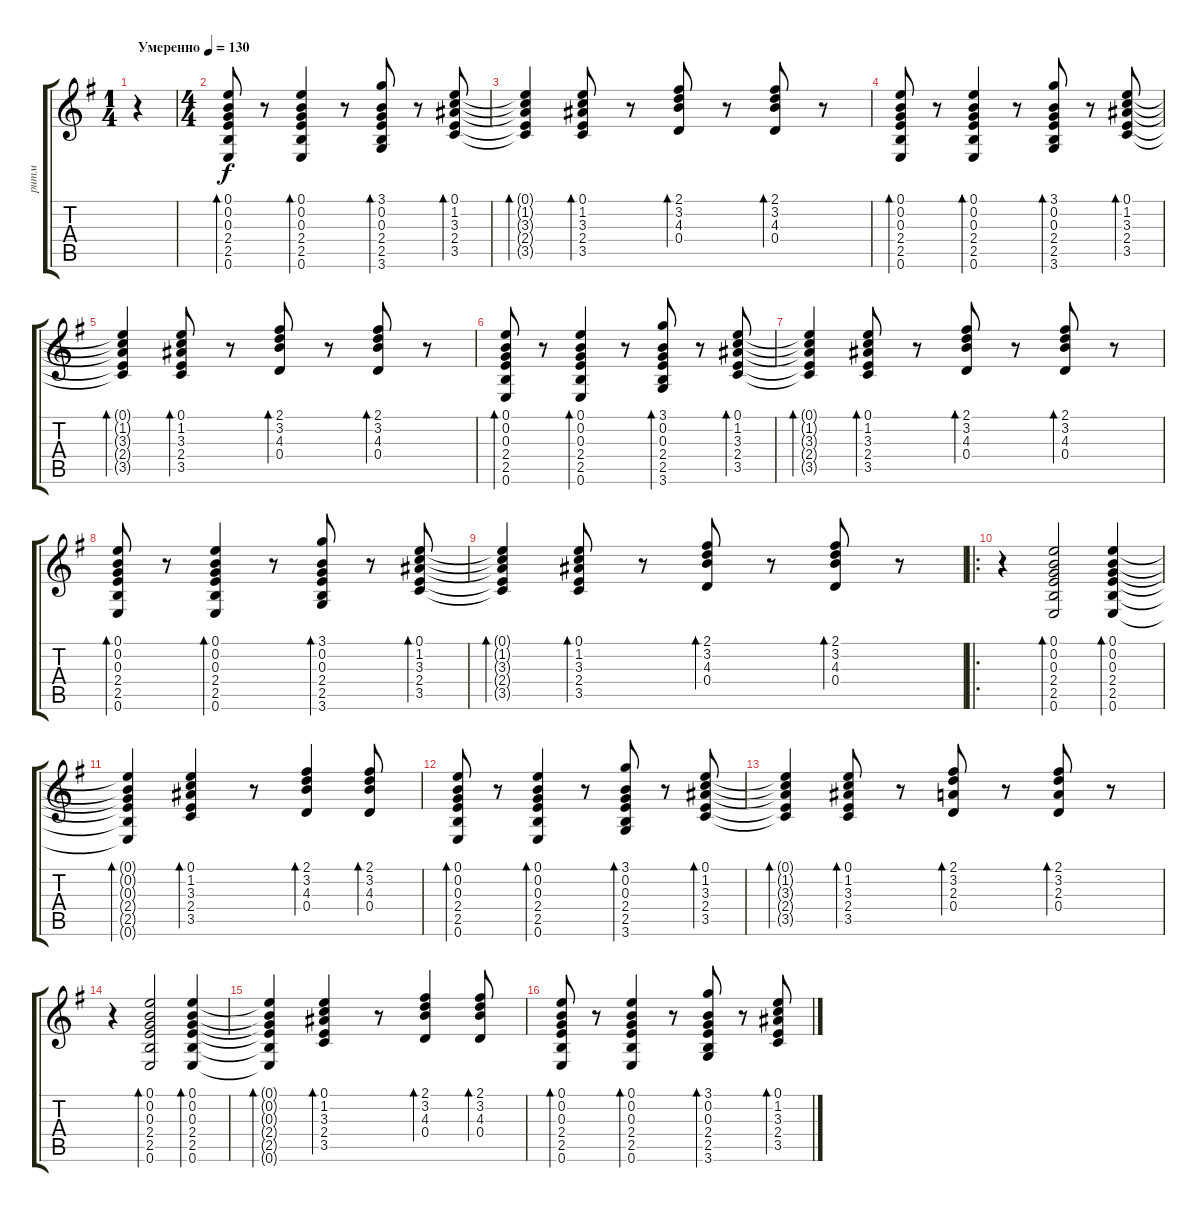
\track ("ритм" "ритм") {instrument acousticguitarsteel}
\staff {score tabs}
\tuning (E4 B3 G3 D3 A2 E2) {hide}
\ts (1 4)
\tempo (130 "Умеренно")
\clef g2
\ks eminor
r.4{dy f instrument acousticguitarsteel} |
\ts (4 4)
(0.1 0.2 0.3 2.4 2.5 0.6).8{bd 30} r.8 (0.1 0.2 0.3 2.4 2.5 0.6).4{bd 60} r.8 (3.1 0.2 0.3 2.4 2.5 3.6).8{bd 30} r.8 (0.1 1.2 3.3 2.4 3.5).8{bd 60} |
(0.1{t} 1.2{t} 3.3{t} 2.4{t} 3.5{t}).4{bd 60} (0.1 1.2 3.3 2.4 3.5).8{bd 60} r.8 (2.1 3.2 4.3 0.4).8{bd 30} r.8 (2.1 3.2 4.3 0.4).8{bd 30} r.8 |
(0.1 0.2 0.3 2.4 2.5 0.6).8{bd 30} r.8 (0.1 0.2 0.3 2.4 2.5 0.6).4{bd 60} r.8 (3.1 0.2 0.3 2.4 2.5 3.6).8{bd 30} r.8 (0.1 1.2 3.3 2.4 3.5).8{bd 60} |
(0.1{t} 1.2{t} 3.3{t} 2.4{t} 3.5{t}).4{bd 60} (0.1 1.2 3.3 2.4 3.5).8{bd 60} r.8 (2.1 3.2 4.3 0.4).8{bd 30} r.8 (2.1 3.2 4.3 0.4).8{bd 30} r.8 |
(0.1 0.2 0.3 2.4 2.5 0.6).8{bd 30} r.8 (0.1 0.2 0.3 2.4 2.5 0.6).4{bd 60} r.8 (3.1 0.2 0.3 2.4 2.5 3.6).8{bd 30} r.8 (0.1 1.2 3.3 2.4 3.5).8{bd 60} |
(0.1{t} 1.2{t} 3.3{t} 2.4{t} 3.5{t}).4{bd 60} (0.1 1.2 3.3 2.4 3.5).8{bd 60} r.8 (2.1 3.2 4.3 0.4).8{bd 30} r.8 (2.1 3.2 4.3 0.4).8{bd 30} r.8 |
(0.1 0.2 0.3 2.4 2.5 0.6).8{bd 30} r.8 (0.1 0.2 0.3 2.4 2.5 0.6).4{bd 60} r.8 (3.1 0.2 0.3 2.4 2.5 3.6).8{bd 30} r.8 (0.1 1.2 3.3 2.4 3.5).8{bd 60} |
(0.1{t} 1.2{t} 3.3{t} 2.4{t} 3.5{t}).4{bd 60} (0.1 1.2 3.3 2.4 3.5).8{bd 60} r.8 (2.1 3.2 4.3 0.4).8{bd 30} r.8 (2.1 3.2 4.3 0.4).8{bd 30} r.8 |
\ro
r.4 (0.1 0.2 0.3 2.4 2.5 0.6).2{bd 60} (0.1 0.2 0.3 2.4 2.5 0.6).4{bd 60} |
(0.1{t} 0.2{t} 0.3{t} 2.4{t} 2.5{t} 0.6{t}).4{bd 60} (0.1 1.2 3.3 2.4 3.5).4{bd 60} r.8 (2.1 3.2 4.3 0.4).4{bd 30} (2.1 3.2 4.3 0.4).8{bd 30} |
(0.1 0.2 0.3 2.4 2.5 0.6).8{bd 30} r.8 (0.1 0.2 0.3 2.4 2.5 0.6).4{bd 60} r.8 (3.1 0.2 0.3 2.4 2.5 3.6).8{bd 30} r.8 (0.1 1.2 3.3 2.4 3.5).8{bd 60} |
(0.1{t} 1.2{t} 3.3{t} 2.4{t} 3.5{t}).4{bd 60} (0.1 1.2 3.3 2.4 3.5).8{bd 60} r.8 (2.1 3.2 2.3 0.4).8{bd 30} r.8 (2.1 3.2 2.3 0.4).8{bd 30} r.8 |
r.4 (0.1 0.2 0.3 2.4 2.5 0.6).2{bd 60} (0.1 0.2 0.3 2.4 2.5 0.6).4{bd 60} |
(0.1{t} 0.2{t} 0.3{t} 2.4{t} 2.5{t} 0.6{t}).4{bd 60} (0.1 1.2 3.3 2.4 3.5).4{bd 60} r.8 (2.1 3.2 4.3 0.4).4{bd 30} (2.1 3.2 4.3 0.4).8{bd 30} |
(0.1 0.2 0.3 2.4 2.5 0.6).8{bd 30} r.8 (0.1 0.2 0.3 2.4 2.5 0.6).4{bd 60} r.8 (3.1 0.2 0.3 2.4 2.5 3.6).8{bd 30} r.8 (0.1 1.2 3.3 2.4 3.5).8{bd 60}
